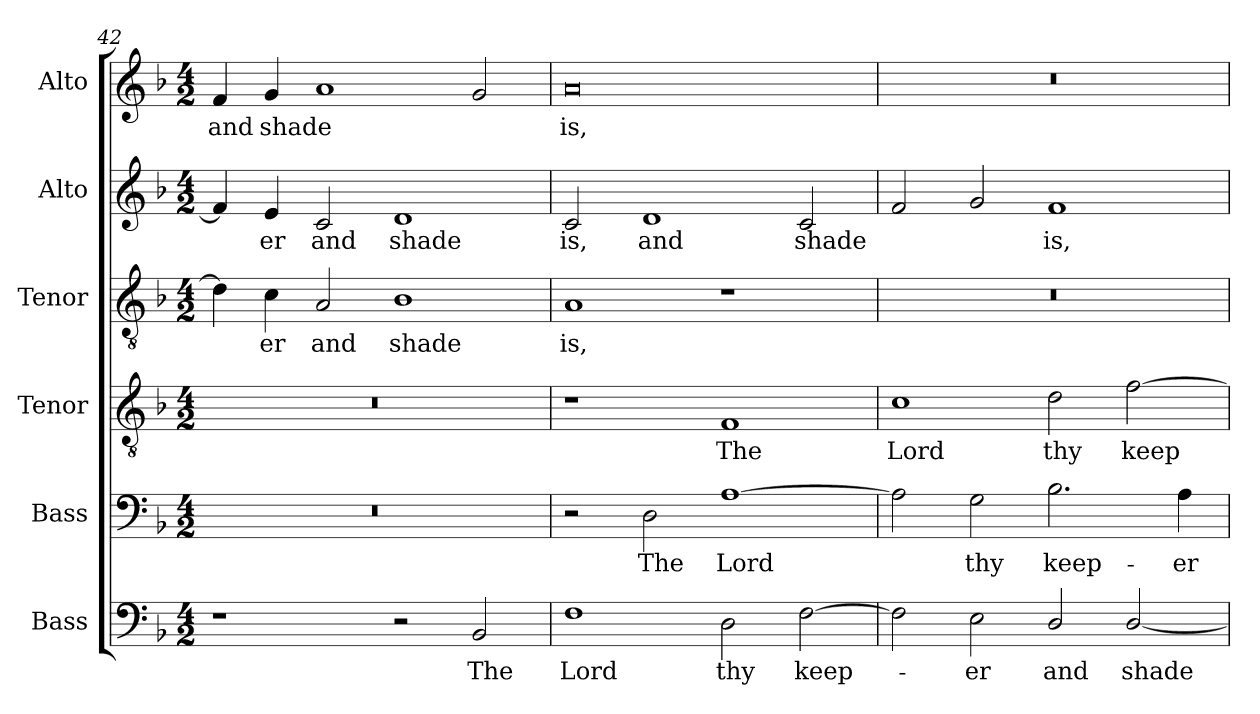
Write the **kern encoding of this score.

**kern	**text	**kern	**text	**kern	**text	**kern	**text	**kern	**text	**kern	**text
*part6	*part6	*part5	*part5	*part4	*part4	*part3	*part3	*part2	*part2	*part1	*part1
*staff6	*staff6	*staff5	*staff5	*staff4	*staff4	*staff3	*staff3	*staff2	*staff2	*staff1	*staff1
*I"Bass	*	*I"Bass	*	*I"Tenor	*	*I"Tenor	*	*I"Alto	*	*I"Alto	*
*I'B.	*	*	*	*I'T.	*	*I'T.	*	*I'A.	*	*I'A.	*
!!LO:PB:g=z
*clefF4	*	*clefF4	*	*clefGv2	*	*clefGv2	*	*clefG2	*	*clefG2	*
*	*	*	*	*ITrd7c12	*	*ITrd7c12	*	*	*	*	*
*k[b-]	*	*k[b-]	*	*k[b-]	*	*k[b-]	*	*k[b-]	*	*k[b-]	*
*F:	*	*F:	*	*F:	*	*F:	*	*F:	*	*F:	*
*M4/2	*	*M4/2	*	*M4/2	*	*M4/2	*	*M4/2	*	*M4/2	*
=42	=42	=42	=42	=42	=42	=42	=42	=42	=42	=42	=42
!	!	!LO:N:vis=1	!	!LO:N:vis=1	!	!	!	!	!	!	!
!	!	!	!	!	!	!	!	!	!	!	!LO:LY:b:color=#000000
1r	.	0r	.	0r	.	4Di\]	.	4fi/]	.	4fi/	and
!	!	!	!	!	!	!	!LO:LY:b:color=#000000	!	!	!	!
!	!	!	!	!	!	!	!	!	!LO:LY:b:color=#000000	!	!
!	!	!	!	!	!	!	!	!	!	!	!LO:LY:b:color=#000000
.	.	.	.	.	.	4Ci\	-er	4ei/	-er	4gi/	shade
!	!	!	!	!	!	!	!LO:LY:b:color=#000000	!	!	!	!
!	!	!	!	!	!	!	!	!	!LO:LY:b:color=#000000	!	!
.	.	.	.	.	.	2AAi/	and	2ci/	and	1ai	.
!	!	!	!	!	!	!	!LO:LY:b:color=#000000	!	!	!	!
!	!	!	!	!	!	!	!	!	!LO:LY:b:color=#000000	!	!
2r	.	.	.	.	.	1BB-i	shade	1di	shade	.	.
!	!LO:LY:b:color=#000000	!	!	!	!	!	!	!	!	!	!
2BB-i/	The	.	.	.	.	.	.	.	.	2gi/	.
=43	=43	=43	=43	=43	=43	=43	=43	=43	=43	=43	=43
!	!LO:LY:b:color=#000000	!	!	!	!	!	!	!	!	!	!
!	!	!	!	!	!	!	!LO:LY:b:color=#000000	!	!	!	!
!	!	!	!	!	!	!	!	!	!LO:LY:b:color=#000000	!	!
!	!	!	!	!	!	!	!	!	!	!	!LO:LY:b:color=#000000
1Fi	Lord	2r	.	1r	.	1AAi	is,	2ci/	is,	0ai	is,
!	!	!	!LO:LY:b:color=#000000	!	!	!	!	!	!	!	!
!	!	!	!	!	!	!	!	!	!LO:LY:b:color=#000000	!	!
.	.	2Di\	The	.	.	.	.	1di	and	.	.
!	!LO:LY:b:color=#000000	!	!	!	!	!	!	!	!	!	!
!	!	!	!LO:LY:b:color=#000000	!	!	!	!	!	!	!	!
!	!	!	!	!	!LO:LY:b:color=#000000	!	!	!	!	!	!
2Di\	thy	[1Ai	Lord	1FFi	The	1r	.	.	.	.	.
!	!LO:LY:b:color=#000000	!	!	!	!	!	!	!	!	!	!
!	!	!	!	!	!	!	!	!	!LO:LY:b:color=#000000	!	!
[2Fi\	keep-	.	.	.	.	.	.	2ci/	shade	.	.
=44	=44	=44	=44	=44	=44	=44	=44	=44	=44	=44	=44
!	!	!	!	!	!LO:LY:b:color=#000000	!LO:N:vis=1	!	!	!	!LO:N:vis=1	!
2Fi\]	.	2Ai\]	.	1Ci	Lord	0r	.	2fi/	.	0r	.
!	!LO:LY:b:color=#000000	!	!	!	!	!	!	!	!	!	!
!	!	!	!LO:LY:b:color=#000000	!	!	!	!	!	!	!	!
2Ei\	-er	2Gi\	thy	.	.	.	.	2gi/	.	.	.
!	!LO:LY:b:color=#000000	!	!	!	!	!	!	!	!	!	!
!	!	!	!LO:LY:b:color=#000000	!	!	!	!	!	!	!	!
!	!	!	!	!	!LO:LY:b:color=#000000	!	!	!	!	!	!
!	!	!	!	!	!	!	!	!	!LO:LY:b:color=#000000	!	!
2Di/	and	2.B-i\	keep-	2Di\	thy	.	.	1fi	is,	.	.
!	!LO:LY:b:color=#000000	!	!	!	!	!	!	!	!	!	!
!	!	!	!	!	!LO:LY:b:color=#000000	!	!	!	!	!	!
[2Di/	shade	.	.	[2Fi\	keep-	.	.	.	.	.	.
!	!	!	!LO:LY:b:color=#000000	!	!	!	!	!	!	!	!
.	.	4Ai\	-er	.	.	.	.	.	.	.	.
=	=	=	=	=	=	=	=	=	=	=	=
*-	*-	*-	*-	*-	*-	*-	*-	*-	*-	*-	*-
